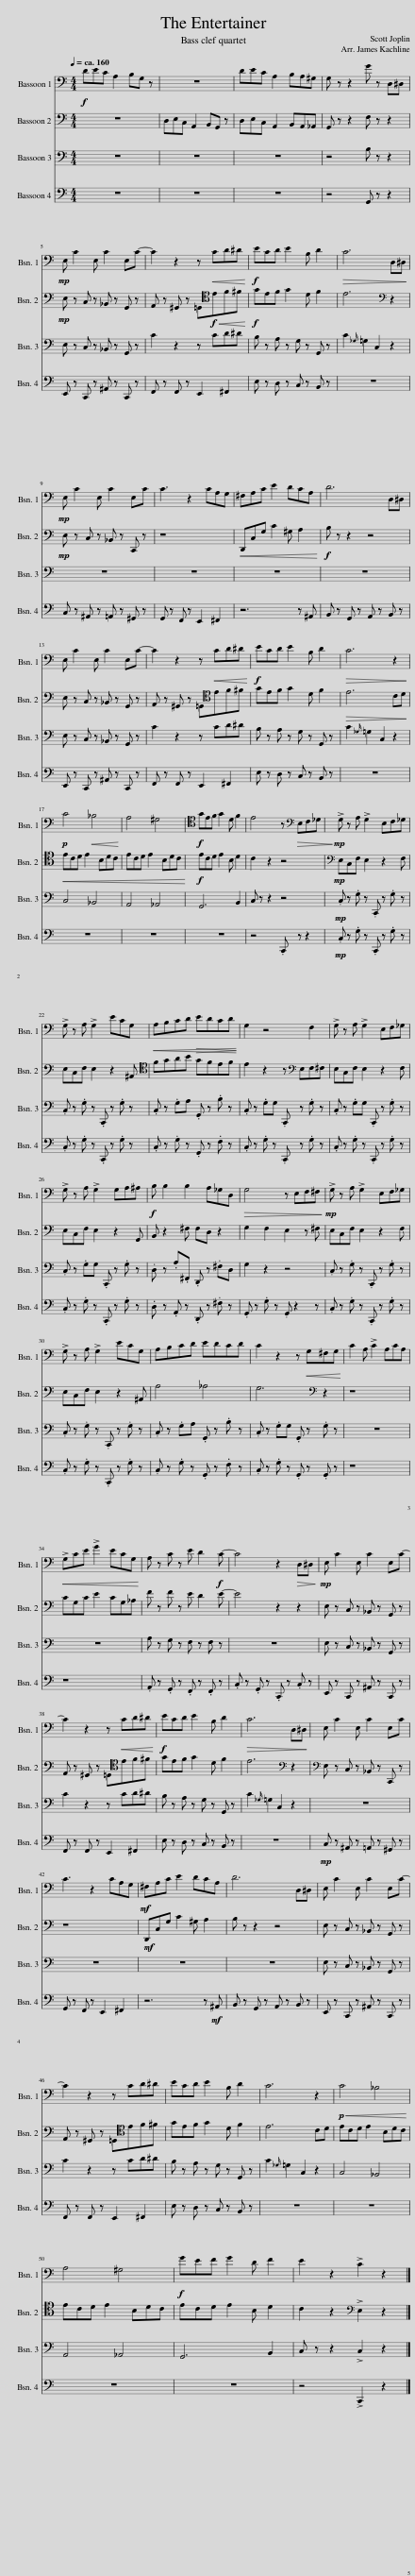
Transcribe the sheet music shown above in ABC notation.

X:1
%%score 1 2 3 4
L:1/8
Q:1/4=160
M:4/4
I:linebreak $
K:C
V:1 bass
V:2 bass
V:3 bass
V:4 bass
V:1
!f! DEC A,2 B,G, z | z8 | DEC A,2 B,A,^G, | G, z z2 G z D,^D, |$!mp! E, C2 E, C2 E,C- | %5
 C2 z2 z!<(! CD^D!<)! |!f! ECD E2 B, D2 |!>(! C6 D,^D,!>)! |$!mp! E, C2 E, C2 E,C | C3 z2 CA,G, | %10
 ^F,A,C E2 DCA, | D6 D,^D, |$ E, C2 E, C2 E,C- | C2 z2 z!<(! CD^D!<)! |!f! ECD E2 B, D2 | %15
!>(! C6 z2!>)! |$!p! C4!<(! _B,4!<)! | A,4 ^G,4 |[K:tenor]!f! GEF G2 D F2 | E4 z[K:bass]!>(! E,F,_G,!>)! | %20
!mp! !>!G, z A, !>!G,2 E,F,_G, |$ !>!G, z A, !>!G,2 ECG, |!<(! A,B,CD!>(! EDCD!<)!!>)! | G,2 z4 F,2 | !>!G, z A, !>!G,2 E,F,_G, |$ %25
 !>!G, z A, !>!G,2 G,A,^A, |!f! B, B,2 B,2 A,_G,D, |!>(! G,4 z E,F,^F,!>)! |!mp! !>!G, z A, !>!G,2 E,F,_G, |$ !>!G, z A, !>!G,2 ECG, | %30
 A,B,CD EDCD | C2 z2 z!<(! G,^F,G,!<)! | C2 A, !>!C2 A,CA, |$!<(! !>!G,CE !>!G2 ECG,!<)! | A, z C z E D2!f! C- | %35
 C4 z2!>(! D,^D,!>)! |!mp! E, C2 E, C2 E,C- |$ C2 z2 z!<(! CD^D!<)! |!f! ECD E2 B, D2 |!>(! C6 D,^D,!>)! | %40
 E, C2 E, C2 E,C |$ C3 z2 CA,G, |!mf! ^F,A,C E2 DCA, | D6 D,^D, | E, C2 E, C2 E,C- |$ %45
 C2 z2 z CD^D | ECD E2 B, D2 | C6 z2 |!p!!<(! C4 _B,4!<)! |$ A,4 ^G,4 | %50
!f! GEF G2 D F2 | E2 z2 !>!C2 z2 |] %52
V:2
 z8 | D,E,C, A,,2 B,,G,, z | D,E,C, A,,2 B,,A,,_A,, | G,, z z2 F, z z2 |$!mp! E, z C, z _B,, z G,, z | %5
 A,, z ^G,, z =G,,[K:tenor]!f!!<(!EF^F!<)! |!f! GEF G2 D F2 | E6[K:bass] z2 |$!mp! E, z C, z _B,, z C,, z | z8 | %10
!<(! D,,C,G, C2 ^G, A,2!<)! |!f! B, z z2 z4 |$ E, z C, z _B,, z G,, z | A,, z ^G,, z =G,,[K:tenor]EF^F | GEF G2 D F2 | %15
!>(! E6 CD!>)! |$!<(! ECD E2 B,DC!<)! | ECD E2 B,DC |!f! ECD E2 B, D2 | C2 z2 z4 | %20
[K:bass]!mp! E,C,F, E,2 z2 F, |$ E,C,F, E,2 z2 ^A,, |[K:tenor] FGAB GFEF | E2 z2 z[K:bass] E,F,^F, | E,C,F, E,2 z2 F, |$ %25
 E,C,F, E,2 z2 G,, | B,, z2 ^F, F,D, z2 | G,2 F,2 E,2 z ^F, | E,C,F, E,2 z2 F, |$ E,C,F, E,2 z2 ^A,, | %30
 A,4 _A,4 | G,6[K:bass] z2 | z8 |$ CG,C E2 CG,_A, | F z F z E D2 E- | %35
 E4 z2 z2 | E, z C, z _B,, z G,, z |$ A,, z ^G,, z =G,,[K:tenor]EF^F | GEF G2 D F2 | E6[K:bass] z2 | %40
[K:bass] E, z C, z _B,, z C,, z |$ z8 |!mf! D,,C,G, C2 ^G, A,2 | B, z z2 z4 | E, z C, z _B,, z G,, z |$ %45
 A,, z ^G,, z =G,,[K:tenor]EF^F | GEF G2 D F2 | E6 CD | ECD E2 B,DC |$ ECD E2 B,DC | %50
 ECD E2 B, D2 | C2 z2[K:bass] !>!E,2 z2 |] %52
V:3
 z8 | z8 | z8 | z4 B, z z2 |$ E, z C, z _B,, z G,, z | %5
 C2 z2 z CD^D | B, z A, z G, z G,, z | C2{_G,} =G,2 C,2 z2 |$ z8 | z8 | %10
 z8 | z8 |$ E, z C, z _B,, z G,, z | C2 z2 z CD^D | B, z A, z G, z G,, z | %15
 C2{_G,} =G,2 C,2 z2 |$ C,4 _B,,4 | A,,4 _A,,4 | G,,6 B,,2 | C, z z2 z4 | %20
!mp! .C, z .G, z .C,, z .G, z |$ .C, z .G, z .C,, z .G, z | .C, z .G,A, .G,, z .B, z | .C, z .G,G, .C,, z .G, z | .C, z .G,G, .C,, z .G, z |$ %25
 .C, z .G,G, .C,, z .G, z | .D, z .A,.^F,, .D,, z .^F,D, | G,2 z2 z4 | .C, z .G, z .C,, z .G, z |$ .C, z .G, z .C,, z .G, z | %30
 .C, z .G,A, .G,, z .B, z | .C, z .G,G, .G,, z .G, z | z8 |$ z8 | A, z G, z F, z F, z | %35
 z8 | E, z C, z _B,, z G,, z |$ C2 z2 z CD^D | B, z A, z G, z G,, z | C2{_G,} =G,2 C,2 z2 | %40
 z8 |$ z8 | z8 | z8 | E, z C, z _B,, z G,, z |$ %45
 C2 z2 z CD^D | B, z A, z G, z G,, z | C2{_G,} =G,2 C,2 z2 | C,4 _B,,4 |$ A,,4 _A,,4 | %50
 G,,6 B,,2 | C, z z2 !>!C,2 z2 |] %52
V:4
 z8 | z8 | z8 | z4 G,, z z2 |$ E,, z C,, z ^A,, z C,, z | %5
 F,, z F,, z E,,2 ^F,,2 | E, z D, z C, z B,, z | z8 |$ C, z ^A,, z =A,, z ^G,, z | G,, z F,, z E,,2 ^F,,2 | %10
 z6 z ^A,, | B,, z G,, z A,, z B,, z |$ E,, z C,, z ^A,, z C,, z | F,, z F,, z E,,2 ^F,,2 | E, z D, z C, z B,, z | %15
 z8 |$ z8 | z8 | z8 | z4 .C,, z z2 | %20
!mp! .C, z .G, z .C,, z .G, z |$ .C, z .G, z .C,, z .G, z | .C, z .G, z .G,, z .F, z | .C, z .G, z .C,, z .G, z | .C, z .G, z .C,, z .G, z |$ %25
 .C, z .G, z .C,, z .G, z | .D, z .A,, z .D,, z .^F, z | .G,, z .G, z .G,, z2 z | .C, z .G, z .C,, z .G, z |$ .C, z .G, z .C,, z .G, z | %30
 .C, z .G, z .G,, z .F, z | .C, z .G, z .G,, z .G,, z | z8 |$ z8 | .A,, z .G,, z .F,, z .F,, z | %35
 .C, z .G,, z .C,, z .C, z | E,, z C,, z ^A,, z C,, z |$ F,, z F,, z E,,2 ^F,,2 | E, z D, z C, z B,, z | z8 | %40
!mp! C, z ^A,, z =A,, z ^G,, z |$ G,, z F,, z E,,2 ^F,,2 | z6 z!mf! ^A,, | B,, z G,, z A,, z B,, z | E,, z C,, z ^A,, z C,, z |$ %45
 F,, z F,, z E,,2 ^F,,2 | E, z D, z C, z B,, z | z8 | z8 |$ z8 | %50
 z8 | z4 !>!C,,2 z2 |] %52
